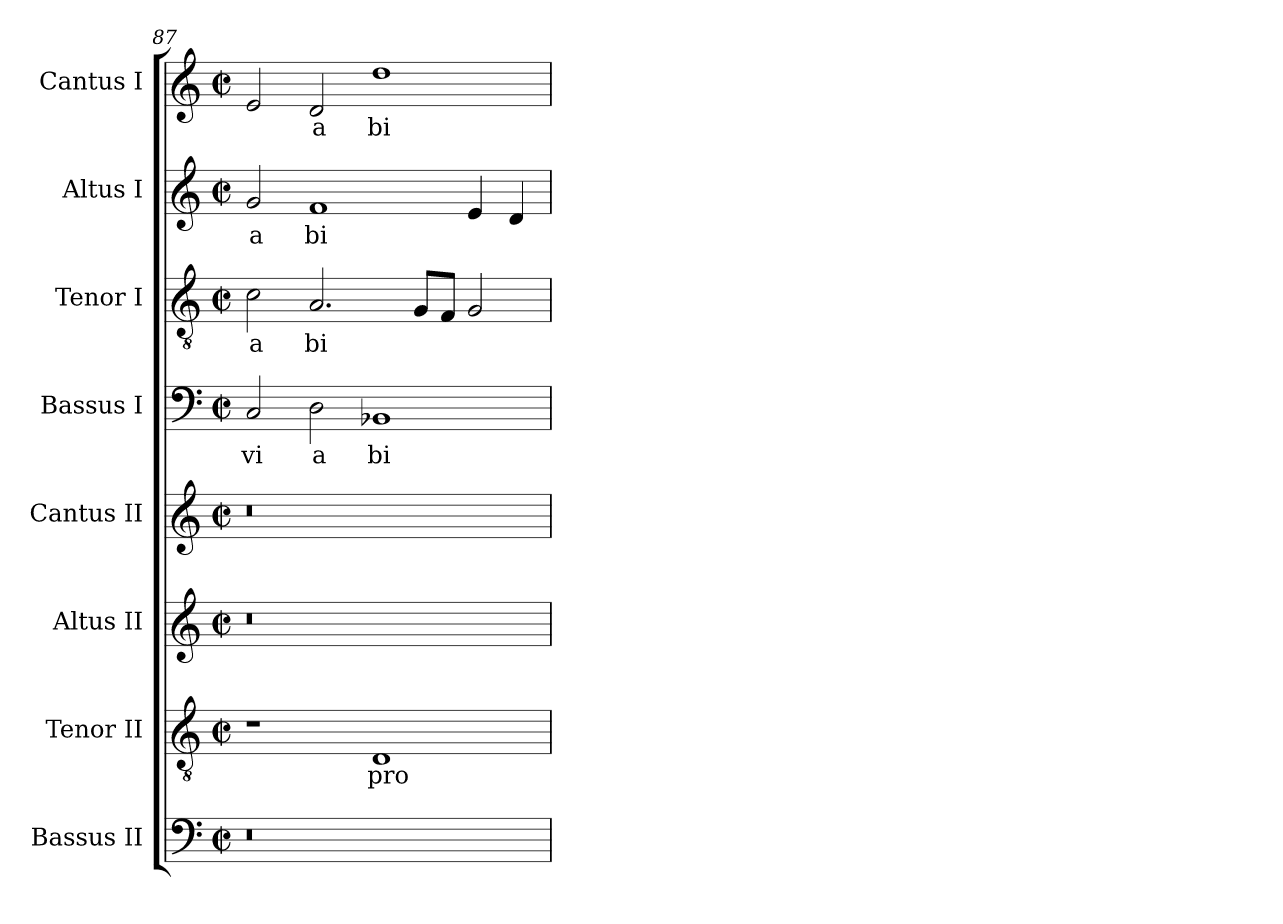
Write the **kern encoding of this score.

**kern	**kern	**text	**kern	**kern	**kern	**text	**kern	**text	**kern	**text	**kern	**text
*part8	*part7	*part7	*part6	*part5	*part4	*part4	*part3	*part3	*part2	*part2	*part1	*part1
*staff8	*staff7	*staff7	*staff6	*staff5	*staff4	*staff4	*staff3	*staff3	*staff2	*staff2	*staff1	*staff1
*I"Bassus II	*I"Tenor II	*	*I"Altus II	*I"Cantus II	*I"Bassus I	*	*I"Tenor I	*	*I"Altus I	*	*I"Cantus I	*
*clefF4	*clefGv2	*	*clefG2	*clefG2	*clefF4	*	*clefGv2	*	*clefG2	*	*clefG2	*
*M2/2	*M2/2	*	*M2/2	*M2/2	*M2/2	*	*M2/2	*	*M2/2	*	*M2/2	*
*met(c|)	*met(c|)	*	*met(c|)	*met(c|)	*met(c|)	*	*met(c|)	*	*met(c|)	*	*met(c|)	*
=87	=87	=87	=87	=87	=87	=87	=87	=87	=87	=87	=87	=87
!	!	!	!	!	!	!LO:LY:b:cj	!	!LO:LY:b:cj	!	!LO:LY:b:cj	!	!
0r	1r	.	0r	0r	2C/	vi	2c\	a	2g/	a	2e/	.
!	!	!	!	!	!	!LO:LY:b:cj	!	!LO:LY:b:cj	!	!LO:LY:b:cj	!	!LO:LY:b:cj
.	.	.	.	.	2D\	a	2.A/	bi	1f	bi	2d/	a
!	!	!LO:LY:b:cj	!	!	!	!LO:LY:b:cj	!	!	!	!	!	!LO:LY:b:cj
.	1D	pro-	.	.	1BB-X	bi	.	.	.	.	1dd	bi
.	.	.	.	.	.	.	8G/L	.	.	.	.	.
.	.	.	.	.	.	.	8F/J	.	.	.	.	.
.	.	.	.	.	.	.	2G/	.	4e/	.	.	.
.	.	.	.	.	.	.	.	.	4d/	.	.	.
=	=	=	=	=	=	=	=	=	=	=	=	=
*-	*-	*-	*-	*-	*-	*-	*-	*-	*-	*-	*-	*-
